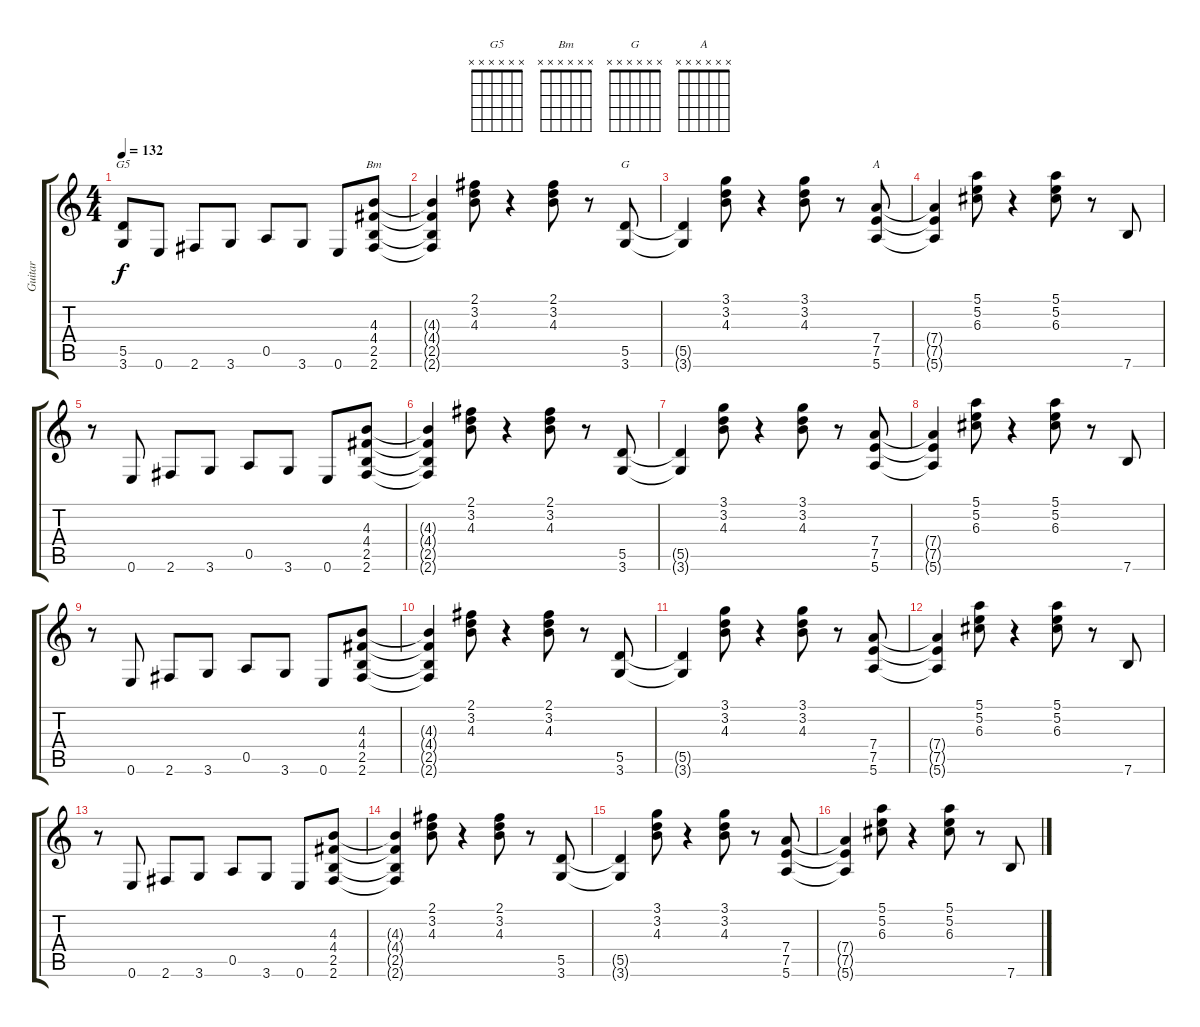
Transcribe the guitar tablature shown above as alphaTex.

\track ("Guitar" "Guitar") {instrument overdrivenguitar}
\staff {score tabs}
\tuning (E4 B3 G3 D3 A2 E2) {hide}
\chord ("G5" x x x x x x) {firstfret 0}
\chord ("Bm" x x x x x x) {firstfret 0}
\chord ("G" x x x x x x) {firstfret 0}
\chord ("A" x x x x x x) {firstfret 0}
\ts (4 4)
\tempo 132
\clef g2
\ks c
(5.5 3.6).8{ch "G5" dy f} 0.6.8 2.6.8 3.6.8 0.5.8 3.6.8 0.6.8 (4.3 4.4 2.5 2.6).8{ch "Bm"} |
(4.3{t} 4.4{t} 2.5{t} 2.6{t}).4 (2.1 3.2 4.3).8 r.4 (2.1 3.2 4.3).8 r.8 (5.5 3.6).8{ch "G"} |
(5.5{t} 3.6{t}).4 (3.1 3.2 4.3).8 r.4 (3.1 3.2 4.3).8 r.8 (7.4 7.5 5.6).8{ch "A"} |
(7.4{t} 7.5{t} 5.6{t}).4 (5.1 5.2 6.3).8 r.4 (5.1 5.2 6.3).8 r.8 7.6.8 |
r.8 0.6.8 2.6.8 3.6.8 0.5.8 3.6.8 0.6.8 (4.3 4.4 2.5 2.6).8 |
(4.3{t} 4.4{t} 2.5{t} 2.6{t}).4 (2.1 3.2 4.3).8 r.4 (2.1 3.2 4.3).8 r.8 (5.5 3.6).8 |
(5.5{t} 3.6{t}).4 (3.1 3.2 4.3).8 r.4 (3.1 3.2 4.3).8 r.8 (7.4 7.5 5.6).8 |
(7.4{t} 7.5{t} 5.6{t}).4 (5.1 5.2 6.3).8 r.4 (5.1 5.2 6.3).8 r.8 7.6.8 |
r.8 0.6.8 2.6.8 3.6.8 0.5.8 3.6.8 0.6.8 (4.3 4.4 2.5 2.6).8 |
(4.3{t} 4.4{t} 2.5{t} 2.6{t}).4 (2.1 3.2 4.3).8 r.4 (2.1 3.2 4.3).8 r.8 (5.5 3.6).8 |
(5.5{t} 3.6{t}).4 (3.1 3.2 4.3).8 r.4 (3.1 3.2 4.3).8 r.8 (7.4 7.5 5.6).8 |
(7.4{t} 7.5{t} 5.6{t}).4 (5.1 5.2 6.3).8 r.4 (5.1 5.2 6.3).8 r.8 7.6.8 |
r.8 0.6.8 2.6.8 3.6.8 0.5.8 3.6.8 0.6.8 (4.3 4.4 2.5 2.6).8 |
(4.3{t} 4.4{t} 2.5{t} 2.6{t}).4 (2.1 3.2 4.3).8 r.4 (2.1 3.2 4.3).8 r.8 (5.5 3.6).8 |
(5.5{t} 3.6{t}).4 (3.1 3.2 4.3).8 r.4 (3.1 3.2 4.3).8 r.8 (7.4 7.5 5.6).8 |
(7.4{t} 7.5{t} 5.6{t}).4 (5.1 5.2 6.3).8 r.4 (5.1 5.2 6.3).8 r.8 7.6.8
